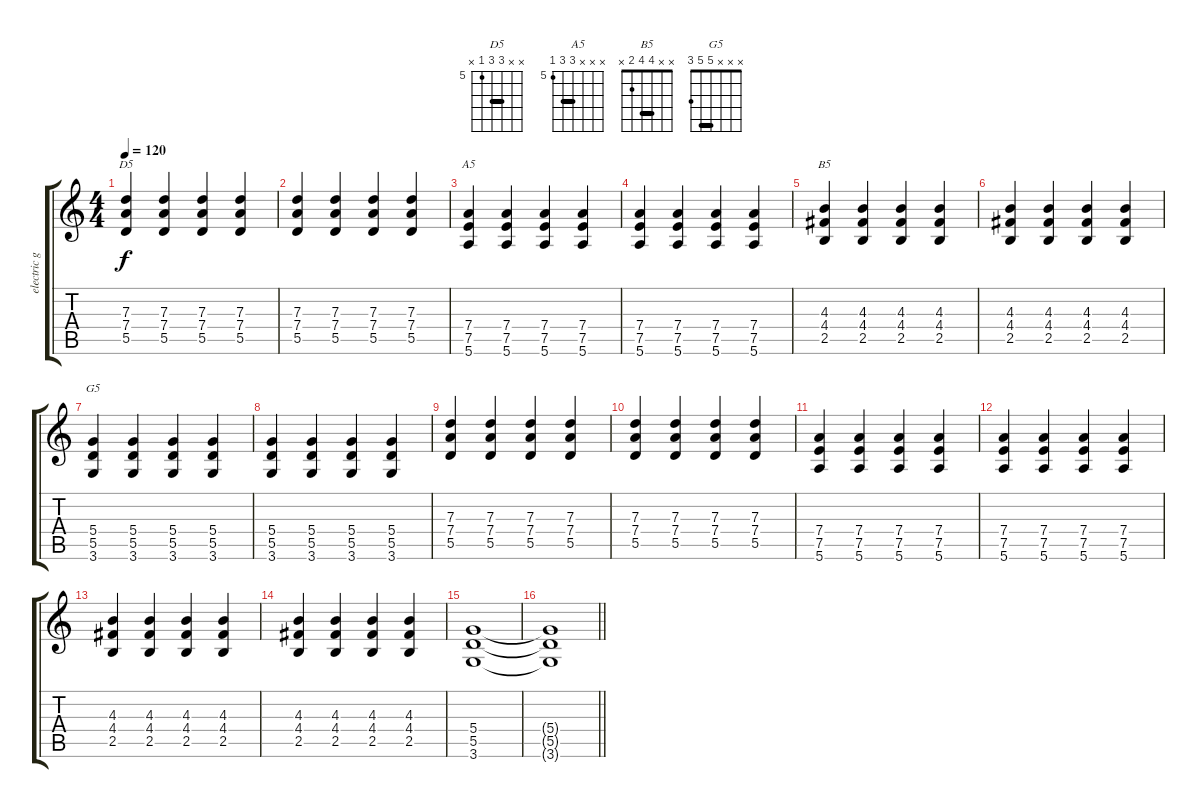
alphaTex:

\track ("electric guitar 1" "electric g") {instrument electricguitarclean}
\staff {score tabs}
\tuning (E4 B3 G3 D3 A2 E2) {hide}
\chord ("D5" x x 7 7 5 x) {firstfret 5 barre 7}
\chord ("A5" x x x 7 7 5) {firstfret 5 barre 7}
\chord ("B5" x x 4 4 2 x) {barre 4}
\chord ("G5" x x x 5 5 3) {barre 5}
\ts (4 4)
\tempo 120
\clef g2
\ks c
(7.3 7.4 5.5).4{ch "D5" dy f} (7.3 7.4 5.5).4 (7.3 7.4 5.5).4 (7.3 7.4 5.5).4 |
(7.3 7.4 5.5).4 (7.3 7.4 5.5).4 (7.3 7.4 5.5).4 (7.3 7.4 5.5).4 |
(7.4 7.5 5.6).4{ch "A5"} (7.4 7.5 5.6).4 (7.4 7.5 5.6).4 (7.4 7.5 5.6).4 |
(7.4 7.5 5.6).4 (7.4 7.5 5.6).4 (7.4 7.5 5.6).4 (7.4 7.5 5.6).4 |
(4.3 4.4 2.5).4{ch "B5"} (4.3 4.4 2.5).4 (4.3 4.4 2.5).4 (4.3 4.4 2.5).4 |
(4.3 4.4 2.5).4 (4.3 4.4 2.5).4 (4.3 4.4 2.5).4 (4.3 4.4 2.5).4 |
(5.4 5.5 3.6).4{ch "G5"} (5.4 5.5 3.6).4 (5.4 5.5 3.6).4 (5.4 5.5 3.6).4 |
(5.4 5.5 3.6).4 (5.4 5.5 3.6).4 (5.4 5.5 3.6).4 (5.4 5.5 3.6).4 |
(7.3 7.4 5.5).4 (7.3 7.4 5.5).4 (7.3 7.4 5.5).4 (7.3 7.4 5.5).4 |
(7.3 7.4 5.5).4 (7.3 7.4 5.5).4 (7.3 7.4 5.5).4 (7.3 7.4 5.5).4 |
(7.4 7.5 5.6).4 (7.4 7.5 5.6).4 (7.4 7.5 5.6).4 (7.4 7.5 5.6).4 |
(7.4 7.5 5.6).4 (7.4 7.5 5.6).4 (7.4 7.5 5.6).4 (7.4 7.5 5.6).4 |
(4.3 4.4 2.5).4 (4.3 4.4 2.5).4 (4.3 4.4 2.5).4 (4.3 4.4 2.5).4 |
(4.3 4.4 2.5).4 (4.3 4.4 2.5).4 (4.3 4.4 2.5).4 (4.3 4.4 2.5).4 |
(5.4 5.5 3.6).1 |
\barLineRight lightlight
(5.4{t} 5.5{t} 3.6{t}).1
